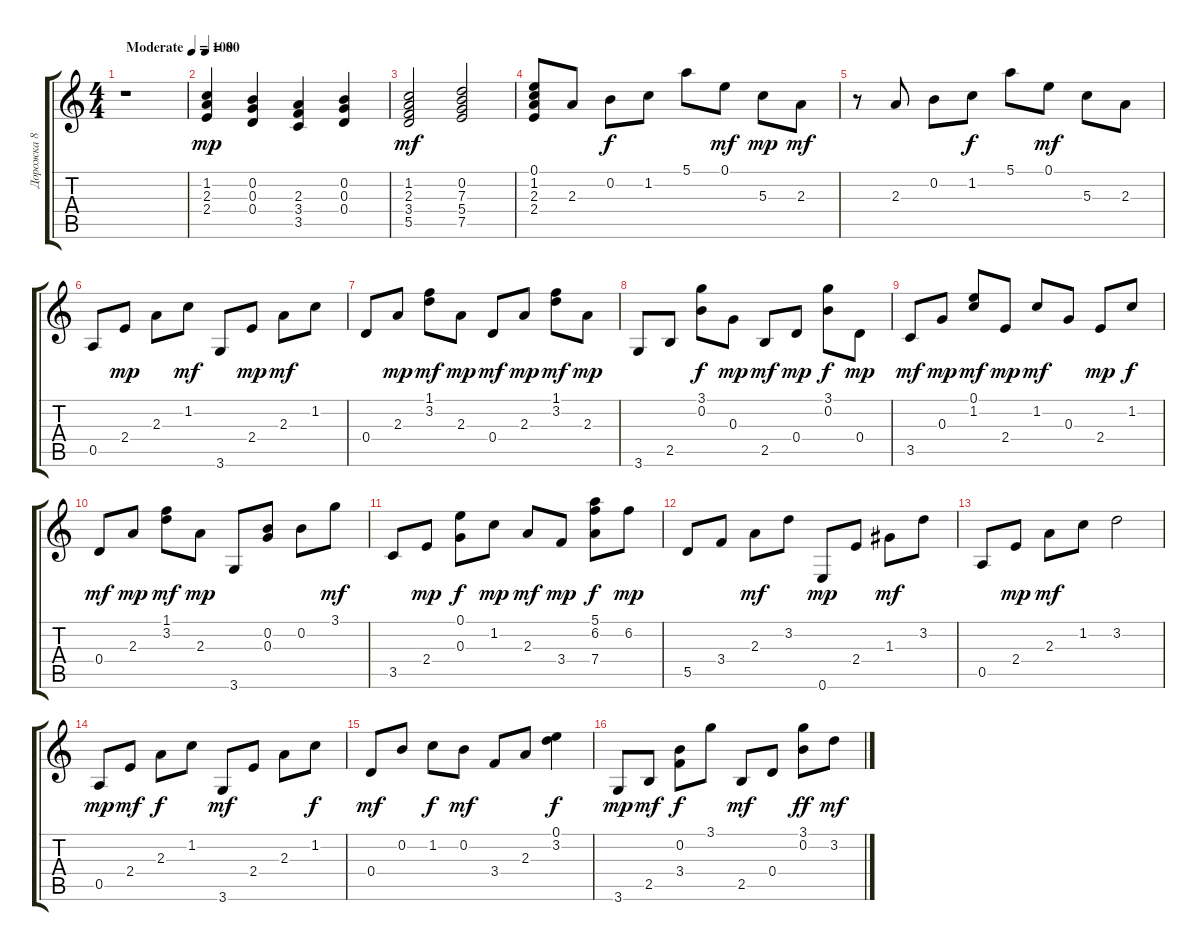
\track ("Дорожка 8" "Дорожка 8") {instrument acousticguitarnylon}
\staff {score tabs}
\tuning (E4 B3 G3 D3 A2 E2) {hide}
\ts (4 4)
\tempo (100 "Moderate")
\clef g2
\ks c
r.1{dy mp instrument acousticguitarnylon} |
\tempo 80
(1.2 2.3 2.4).4 (0.2 0.3 0.4).4 (2.3 3.4 3.5).4 (0.2 0.3 0.4).4 |
(1.2 2.3 3.4 5.5).2{dy mf} (0.2 7.3 5.4 7.5).2 |
(0.1 1.2 2.3 2.4).8 2.3.8 0.2.8{dy f} 1.2.8 5.1.8 0.1.8{dy mf} 5.3.8{dy mp} 2.3.8{dy mf} |
r.8 2.3.8 0.2.8 1.2.8{dy f} 5.1.8 0.1.8{dy mf} 5.3.8 2.3.8 |
0.5.8 2.4.8{dy mp} 2.3.8 1.2.8{dy mf} 3.6.8 2.4.8{dy mp} 2.3.8{dy mf} 1.2.8 |
0.4.8 2.3.8{dy mp} (1.1 3.2).8{dy mf} 2.3.8{dy mp} 0.4.8{dy mf} 2.3.8{dy mp} (1.1 3.2).8{dy mf} 2.3.8{dy mp} |
3.6.8 2.5.8 (3.1 0.2).8{dy f} 0.3.8{dy mp} 2.5.8{dy mf} 0.4.8{dy mp} (3.1 0.2).8{dy f} 0.4.8{dy mp} |
3.5.8{dy mf} 0.3.8{dy mp} (0.1 1.2).8{dy mf} 2.4.8{dy mp} 1.2.8{dy mf} 0.3.8 2.4.8{dy mp} 1.2.8{dy f} |
0.4.8{dy mf} 2.3.8{dy mp} (1.1 3.2).8{dy mf} 2.3.8{dy mp} 3.6.8 (0.2 0.3).8 0.2.8 3.1.8{dy mf} |
3.5.8 2.4.8{dy mp} (0.1 0.3).8{dy f} 1.2.8{dy mp} 2.3.8{dy mf} 3.4.8{dy mp} (5.1 6.2 7.4).8{dy f} 6.2.8{dy mp} |
5.5.8 3.4.8 2.3.8{dy mf} 3.2.8 0.6.8{dy mp} 2.4.8 1.3.8{dy mf} 3.2.8 |
0.5.8 2.4.8{dy mp} 2.3.8{dy mf} 1.2.8 3.2.2 |
0.5.8{dy mp} 2.4.8{dy mf} 2.3.8{dy f} 1.2.8 3.6.8{dy mf} 2.4.8 2.3.8 1.2.8{dy f} |
0.4.8{dy mf} 0.2.8 1.2.8{dy f} 0.2.8{dy mf} 3.4.8 2.3.8 (0.1 3.2).4{dy f} |
3.6.8{dy mp} 2.5.8{dy mf} (0.2 3.4).8{dy f} 3.1.8 2.5.8{dy mf} 0.4.8 (3.1 0.2).8{dy ff} 3.2.8{dy mf}
